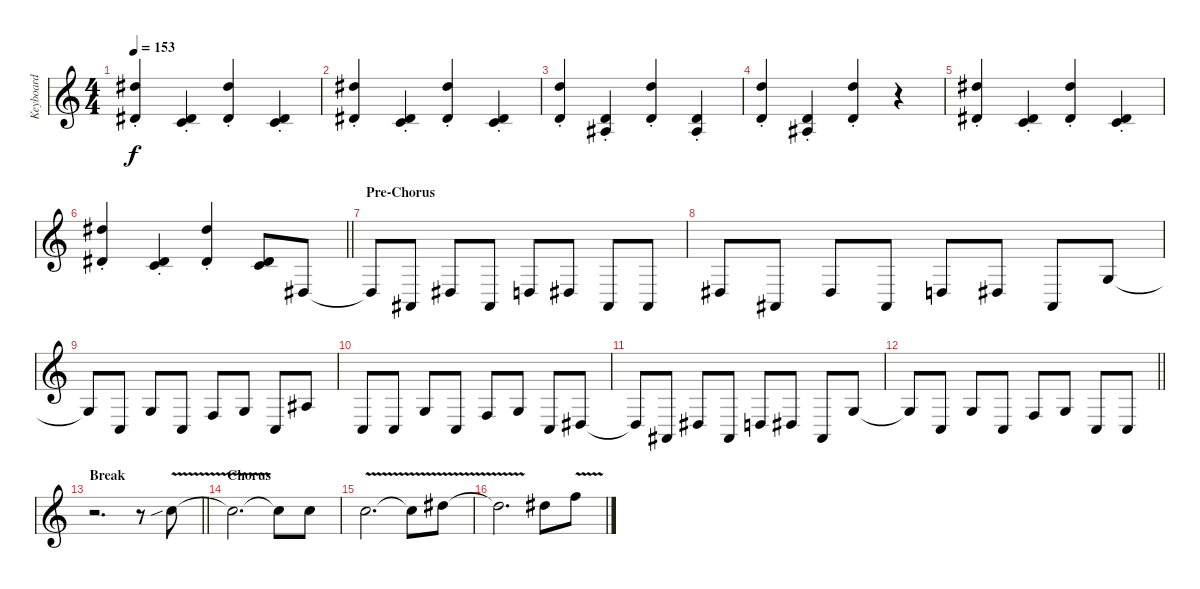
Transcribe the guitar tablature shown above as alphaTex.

\track ("Keyboard" "Keyboard") {instrument synthstrings1}
\staff {score}
\tuning (D4 A3 F3 C3 G2 C2) {hide}
\ts (4 4)
\tempo 153
\clef g2
\ks c
(13.1{st} 10.3{st}).4{dy f} (10.3{st} 12.4{st}).4 (13.1{st} 10.3{st}).4 (10.3{st} 12.4{st}).4 |
(13.1{st} 10.3{st}).4 (10.3{st} 12.4{st}).4 (13.1{st} 10.3{st}).4 (10.3{st} 12.4{st}).4 |
(12.1{st} 9.3{st}).4 (9.3{st} 10.4{st}).4 (12.1{st} 9.3{st}).4 (9.3{st} 10.4{st}).4 |
(12.1{st} 9.3{st}).4 (9.3{st} 10.4{st}).4 (12.1{st} 9.3{st}).4 r.4 |
(13.1{st} 10.3{st}).4 (10.3{st} 12.4{st}).4 (13.1{st} 10.3{st}).4 (10.3{st} 12.4{st}).4 |
\barLineRight lightlight
(13.1{st} 10.3{st}).4 (10.3{st} 12.4{st}).4 (13.1{st} 10.3{st}).4 (10.3 12.4).8 3.4.8 |
\section ("" "Pre-Chorus")
3.4{t}.8 3.5.8 3.4.8 3.5.8 2.4.8 3.4.8 3.5.8 3.5.8 |
3.4.8 3.5.8 3.4.8 3.5.8 2.4.8 3.4.8 3.5.8 7.4.8 |
7.4{t}.8 5.5.8 7.4.8 5.5.8 5.4.8 7.4.8 5.5.8 5.3.8 |
5.5.8 5.5.8 7.4.8 5.5.8 5.4.8 7.4.8 5.5.8 3.4.8 |
3.4{t}.8 3.5.8 3.4.8 3.5.8 2.4.8 3.4.8 3.5.8 7.4.8 |
\barLineRight lightlight
7.4{t}.8 5.5.8 7.4.8 5.5.8 5.4.8 7.4.8 5.5.8 5.5.8 |
\section ("" "Break")
\barLineRight lightlight
r.2{d} r.8 15.2{v sib}.8{volume 7} |
\section ("" "Chorus")
15.2{t}.2{d} 15.2{t}.8 15.2.8 |
15.2{v}.2{d} 15.2{t}.8 18.2{v}.8 |
18.2{t}.2{d} 18.2.8 20.2{v}.8
